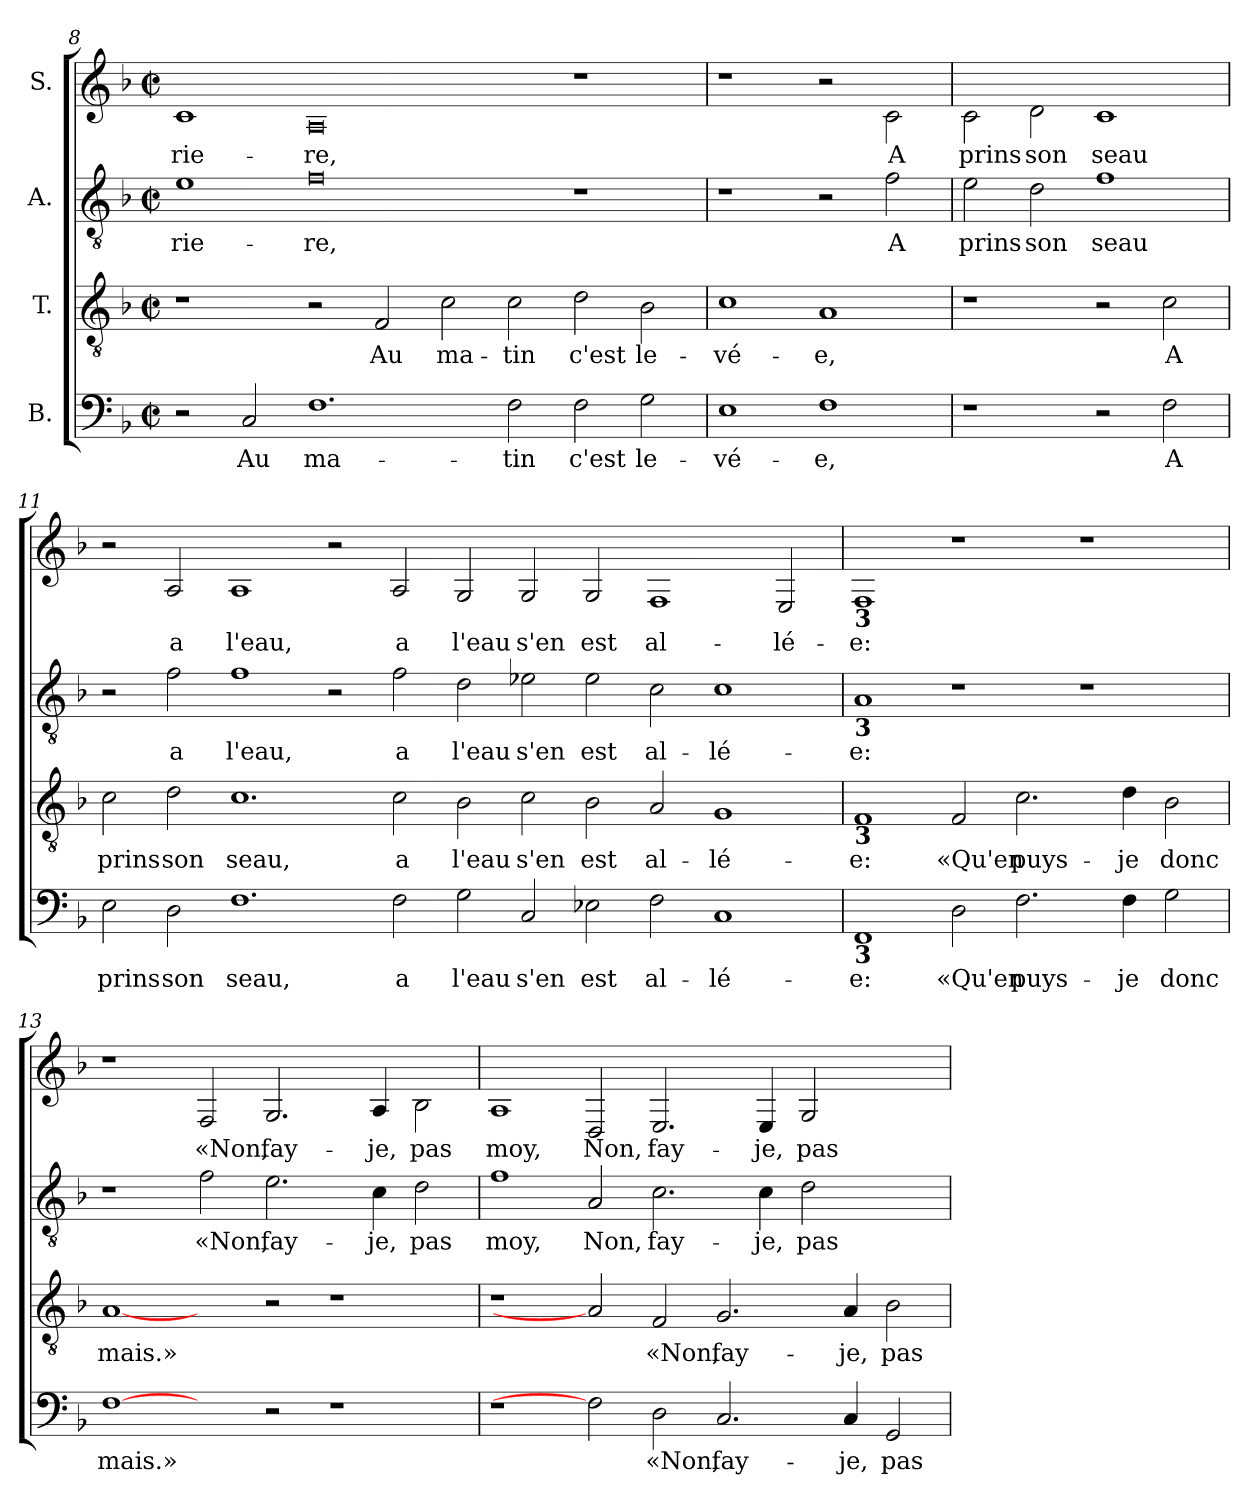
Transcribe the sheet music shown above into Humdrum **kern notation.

**kern	**text	**kern	**text	**kern	**text	**kern	**text
*part4	*part4	*part3	*part3	*part2	*part2	*part1	*part1
*staff4	*staff4	*staff3	*staff3	*staff2	*staff2	*staff1	*staff1
*I"B.	*	*I"T.	*	*I"A.	*	*I"S.	*
*clefF4	*	*clefGv2	*	*clefGv2	*	*clefG2	*
*	*	*ITrd-7c-12	*	*	*	*ITrd-7c-12	*
*k[b-]	*	*k[b-]	*	*k[b-]	*	*k[b-]	*
*F:	*	*F:	*	*F:	*	*F:	*
*M2/2	*	*M2/2	*	*M2/2	*	*M2/2	*
*met(c|)	*	*met(c|)	*	*met(c|)	*	*met(c|)	*
=8	=8	=8	=8	=8	=8	=8	=8
2r	.	1r	.	1e	-rie-	1cc	-rie-
2C/	Au	.	.	.	.	.	.
1.F	ma-	2r	.	0f	-re,	0a	-re,
.	.	2f/	Au	.	.	.	.
.	.	2cc\	ma-	.	.	.	.
2F\	-tin	2cc\	-tin	.	.	.	.
2F\	c'est	2dd\	c'est	1r	.	1r	.
2G\	le-	2b-\	le-	.	.	.	.
=9	=9	=9	=9	=9	=9	=9	=9
1E	-vé-	1cc	-vé-	1r	.	1r	.
1F	-e,	1a	-e,	2r	.	2r	.
.	.	.	.	2f\	A	2cc\	A
=10	=10	=10	=10	=10	=10	=10	=10
1r	.	1r	.	2e\	prins	2cc\	prins
.	.	.	.	2d\	son	2dd\	son
2r	.	2r	.	1f	seau	1cc	seau
2F\	A	2cc\	A	.	.	.	.
!!LO:PB:g=z
=11	=11	=11	=11	=11	=11	=11	=11
2E\	prins	2cc\	prins	2r	.	2r	.
2D\	son	2dd\	son	2f\	a	2a/	a
1.F	seau,	1.cc	seau,	1f	l'eau,	1a	l'eau,
.	.	.	.	2r	.	2r	.
2F\	a	2cc\	a	2f\	a	2a/	a
2G\	l'eau	2b-\	l'eau	2d\	l'eau	2g/	l'eau
2C/	s'en	2cc\	s'en	2e-X\	s'en	2g/	s'en
2E-X\	est	2b-\	est	2e-\	est	2g/	est
2F\	al-	2a/	al-	2c\	al-	1f	al-
1C	-lé-	1g	-lé-	1c	-lé-	.	.
.	.	.	.	.	.	2e/	-lé-
=12	=12	=12	=12	=12	=12	=12	=12
!	!	!	!	!	!	!LO:TX:b:B:t=3	!
!	!	!	!	!LO:TX:b:B:t=3	!	!	!
!	!	!LO:TX:b:B:t=3	!	!	!	!	!
!LO:TX:b:B:t=3	!	!	!	!	!	!	!
1FF	-e:	1f	-e:	1A	-e:	1f	-e:
2D\	«Qu'en	2f/	«Qu'en	1r	.	1r	.
2.F\	puys-	2.cc\	puys-	.	.	.	.
.	.	.	.	1r	.	1r	.
4F\	-je	4dd\	-je	.	.	.	.
2G\	donc	2b-\	donc	.	.	.	.
=13	=13	=13	=13	=13	=13	=13	=13
[1F	mais.»	[1a	mais.»	1r	.	1r	.
2ryy	.	2ryy	.	2f\	«Non,	2f/	«Non,
2r	.	2r	.	2.e\	fay-	2.g/	fay-
1r	.	1r	.	.	.	.	.
.	.	.	.	4c\	-je,	4a/	-je,
.	.	.	.	2d\	pas	2b-\	pas
!!LO:LB:g=z
=14	=14	=14	=14	=14	=14	=14	=14
1r	.	1r	.	1f	moy,	1a	moy,
2F]	.	2a]	.	2A/	Non,	2d/	Non,
2D\	«Non,	2f/	«Non,	2.c\	fay-	2.e/	fay-
2.C/	fay-	2.g/	fay-	.	.	.	.
.	.	.	.	4c\	-je,	4e/	-je,
.	.	.	.	2d\	pas	2g/	pas
4C/	-je,	4a/	-je,	.	.	.	.
2GG/	pas	2b-\	pas	2ryy	.	2ryy	.
=	=	=	=	=	=	=	=
*-	*-	*-	*-	*-	*-	*-	*-
